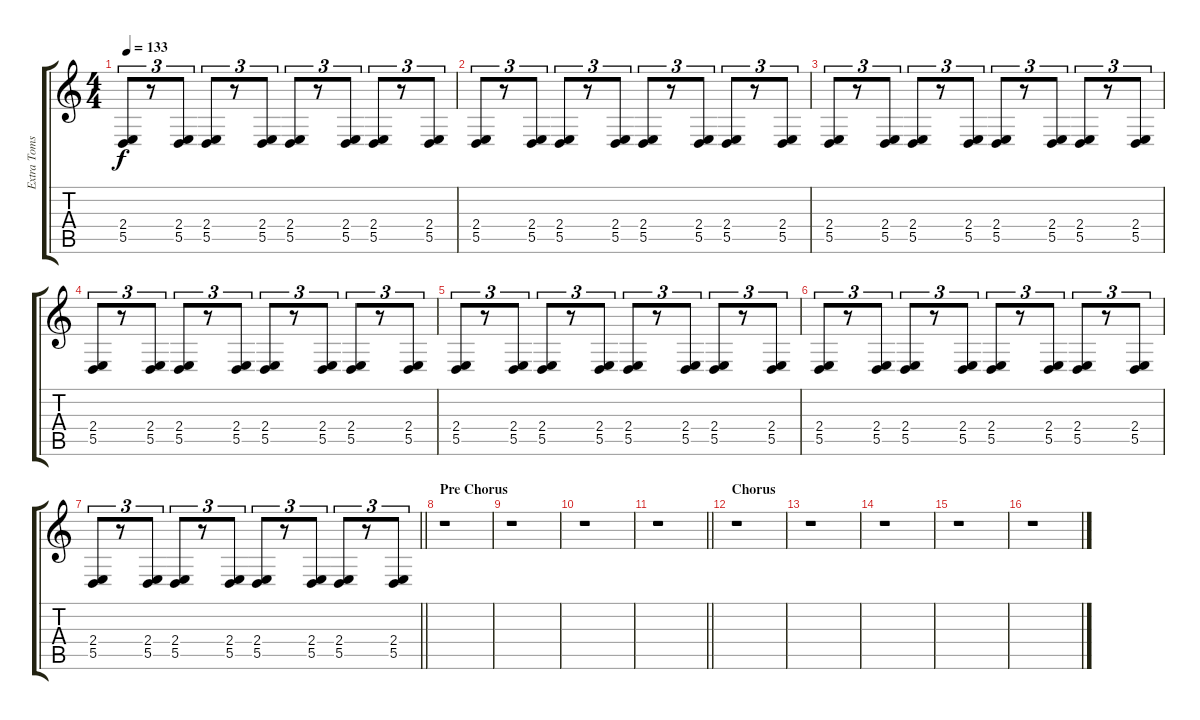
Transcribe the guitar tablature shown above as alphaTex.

\track ("Extra Toms" "Extra Toms") {instrument melodictom}
\staff {score tabs}
\tuning (E4 B3 G3 D3 A2 E2) {hide}
\ts (4 4)
\tempo 133
\clef g2
\ks c
(2.4 5.5).8{tu (3 2) dy f} r.8{tu (3 2)} (2.4 5.5).8{tu (3 2)} (2.4 5.5).8{tu (3 2)} r.8{tu (3 2)} (2.4 5.5).8{tu (3 2)} (2.4 5.5).8{tu (3 2)} r.8{tu (3 2)} (2.4 5.5).8{tu (3 2)} (2.4 5.5).8{tu (3 2)} r.8{tu (3 2)} (2.4 5.5).8{tu (3 2)} |
(2.4 5.5).8{tu (3 2)} r.8{tu (3 2)} (2.4 5.5).8{tu (3 2)} (2.4 5.5).8{tu (3 2)} r.8{tu (3 2)} (2.4 5.5).8{tu (3 2)} (2.4 5.5).8{tu (3 2)} r.8{tu (3 2)} (2.4 5.5).8{tu (3 2)} (2.4 5.5).8{tu (3 2)} r.8{tu (3 2)} (2.4 5.5).8{tu (3 2)} |
(2.4 5.5).8{tu (3 2)} r.8{tu (3 2)} (2.4 5.5).8{tu (3 2)} (2.4 5.5).8{tu (3 2)} r.8{tu (3 2)} (2.4 5.5).8{tu (3 2)} (2.4 5.5).8{tu (3 2)} r.8{tu (3 2)} (2.4 5.5).8{tu (3 2)} (2.4 5.5).8{tu (3 2)} r.8{tu (3 2)} (2.4 5.5).8{tu (3 2)} |
(2.4 5.5).8{tu (3 2)} r.8{tu (3 2)} (2.4 5.5).8{tu (3 2)} (2.4 5.5).8{tu (3 2)} r.8{tu (3 2)} (2.4 5.5).8{tu (3 2)} (2.4 5.5).8{tu (3 2)} r.8{tu (3 2)} (2.4 5.5).8{tu (3 2)} (2.4 5.5).8{tu (3 2)} r.8{tu (3 2)} (2.4 5.5).8{tu (3 2)} |
(2.4 5.5).8{tu (3 2)} r.8{tu (3 2)} (2.4 5.5).8{tu (3 2)} (2.4 5.5).8{tu (3 2)} r.8{tu (3 2)} (2.4 5.5).8{tu (3 2)} (2.4 5.5).8{tu (3 2)} r.8{tu (3 2)} (2.4 5.5).8{tu (3 2)} (2.4 5.5).8{tu (3 2)} r.8{tu (3 2)} (2.4 5.5).8{tu (3 2)} |
(2.4 5.5).8{tu (3 2)} r.8{tu (3 2)} (2.4 5.5).8{tu (3 2)} (2.4 5.5).8{tu (3 2)} r.8{tu (3 2)} (2.4 5.5).8{tu (3 2)} (2.4 5.5).8{tu (3 2)} r.8{tu (3 2)} (2.4 5.5).8{tu (3 2)} (2.4 5.5).8{tu (3 2)} r.8{tu (3 2)} (2.4 5.5).8{tu (3 2)} |
\barLineRight lightlight
(2.4 5.5).8{tu (3 2)} r.8{tu (3 2)} (2.4 5.5).8{tu (3 2)} (2.4 5.5).8{tu (3 2)} r.8{tu (3 2)} (2.4 5.5).8{tu (3 2)} (2.4 5.5).8{tu (3 2)} r.8{tu (3 2)} (2.4 5.5).8{tu (3 2)} (2.4 5.5).8{tu (3 2)} r.8{tu (3 2)} (2.4 5.5).8{tu (3 2)} |
\section ("" "Pre Chorus")
r.1 |
r.1 |
r.1 |
\barLineRight lightlight
r.1 |
\section ("" "Chorus")
r.1 |
r.1 |
r.1 |
r.1 |
r.1
